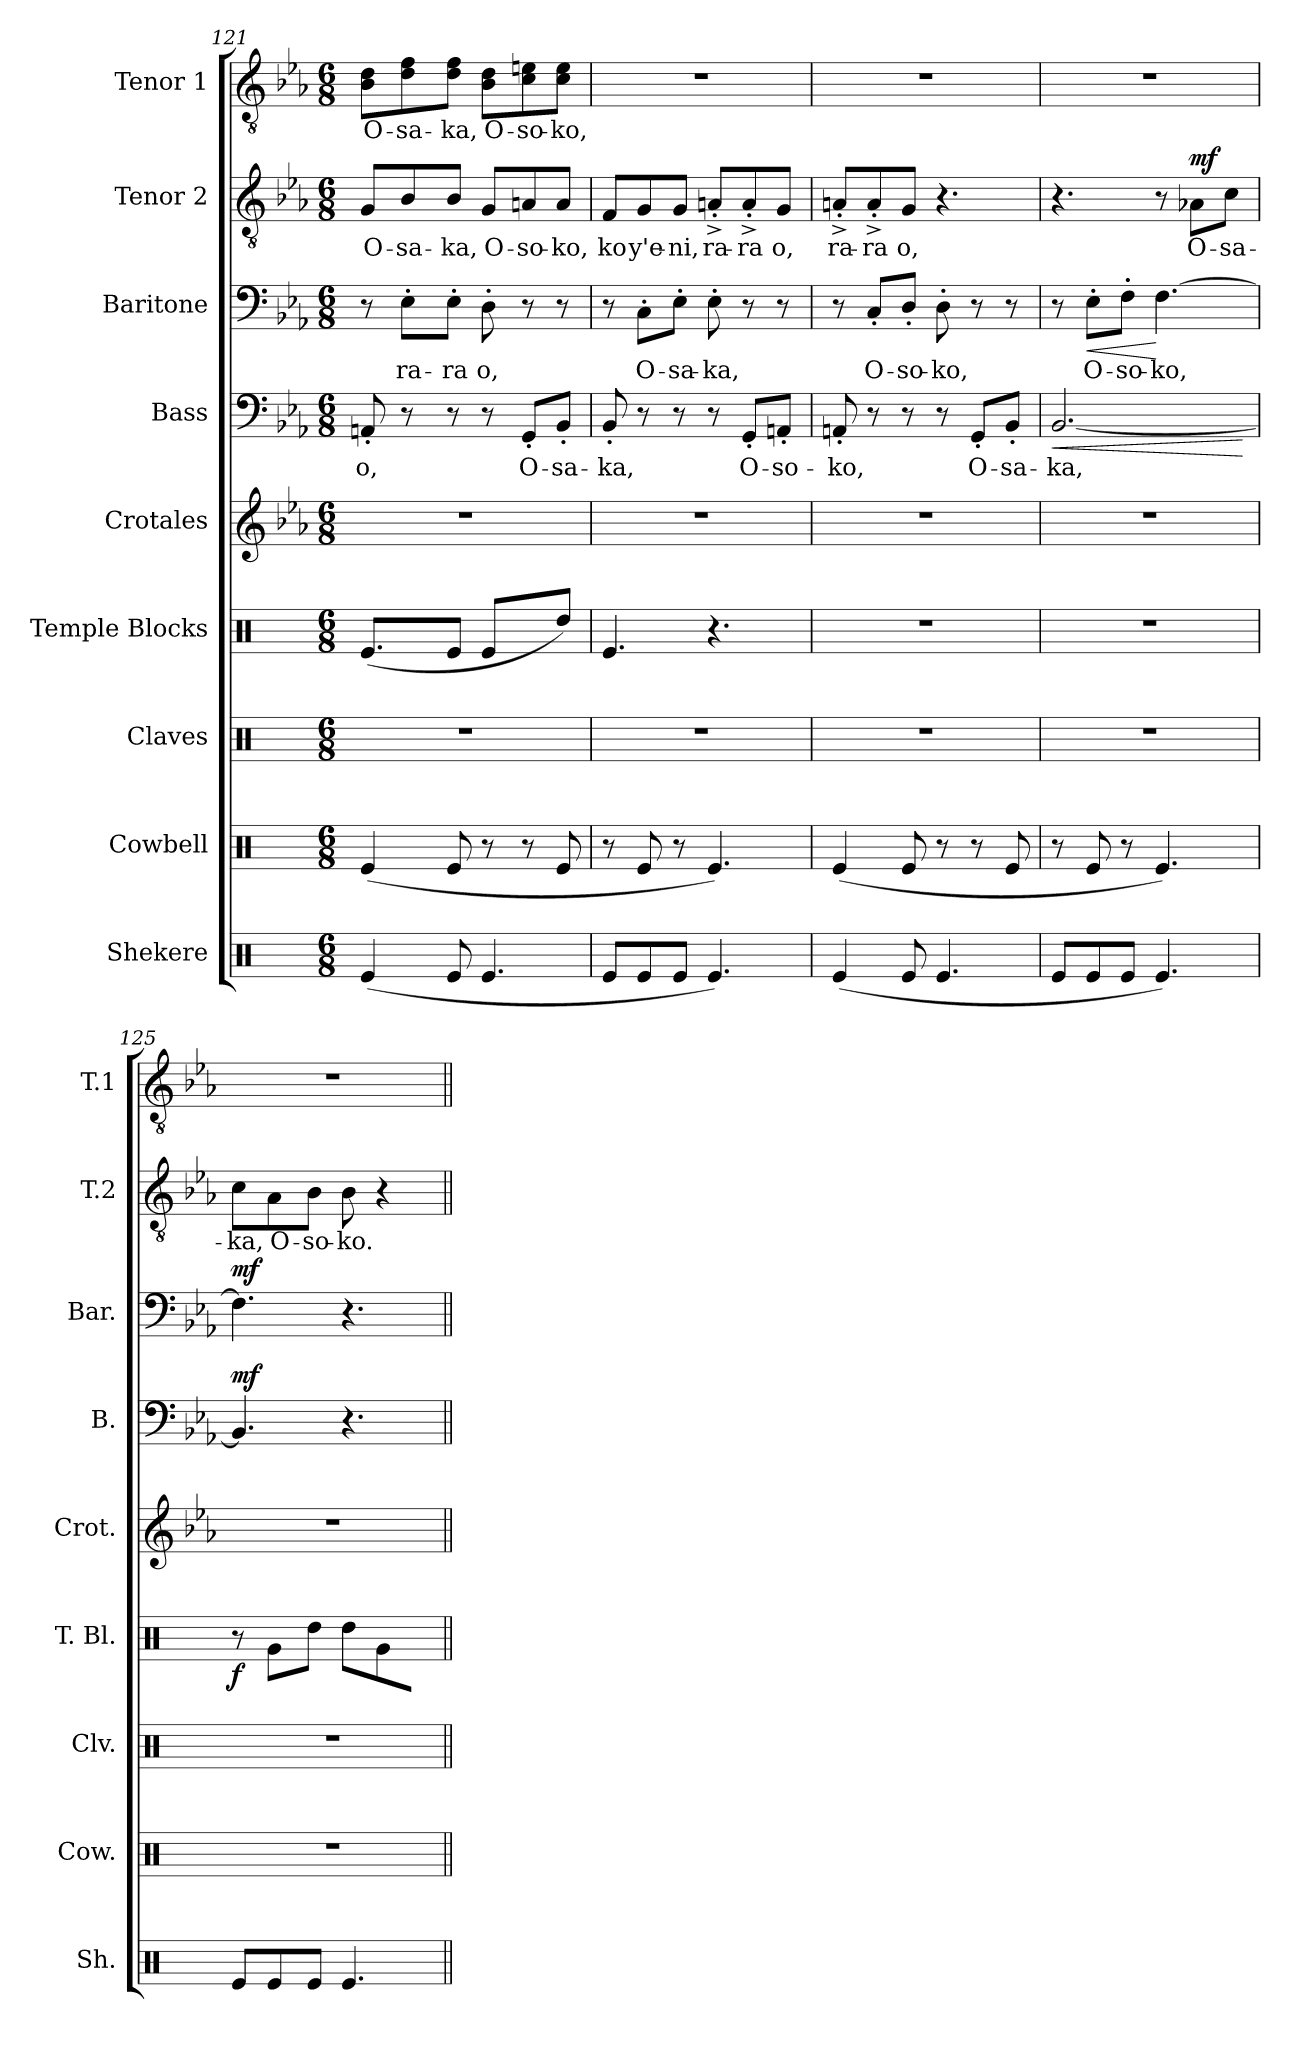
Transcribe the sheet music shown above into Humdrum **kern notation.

**kern	**kern	**kern	**kern	**dynam	**kern	**kern	**text	**dynam	**kern	**text	**dynam	**kern	**text	**dynam	**kern	**text
*part9	*part8	*part7	*part6	*part6	*part5	*part4	*part4	*part4	*part3	*part3	*part3	*part2	*part2	*part2	*part1	*part1
*staff9	*staff8	*staff7	*staff6	*staff6	*staff5	*staff4	*staff4	*staff4	*staff3	*staff3	*staff3	*staff2	*staff2	*staff2	*staff1	*staff1
*I"Shekere	*I"Cowbell	*I"Claves	*I"Temple Blocks	*	*I"Crotales	*I"Bass	*	*	*I"Baritone	*	*	*I"Tenor 2	*	*	*I"Tenor 1	*
*I'Sh.	*I'Cow.	*I'Clv.	*I'T. Bl.	*	*I'Crot.	*I'B.	*	*	*I'Bar.	*	*	*I'T.2	*	*	*I'T.1	*
*clefX	*clefX	*clefX	*clefX	*	*clefG2	*clefF4	*	*	*clefF4	*	*	*clefGv2	*	*	*clefGv2	*
*	*	*	*	*	*ITrd-14c-24	*	*	*	*	*	*	*ITrd7c12	*	*	*ITrd7c12	*
*k[]	*k[]	*k[]	*k[]	*	*k[b-e-a-]	*k[b-e-a-]	*	*	*k[b-e-a-]	*	*	*k[b-e-a-]	*	*	*k[b-e-a-]	*
*C:	*C:	*C:	*C:	*	*E-:	*E-:	*	*	*E-:	*	*	*E-:	*	*	*E-:	*
*M6/8	*M6/8	*M6/8	*M6/8	*	*M6/8	*M6/8	*	*	*M6/8	*	*	*M6/8	*	*	*M6/8	*
=121	=121	=121	=121	=121	=121	=121	=121	=121	=121	=121	=121	=121	=121	=121	=121	=121
!	!	!LO:N:vis=1	!	!	!LO:N:vis=1	!	!	!	!	!	!	!	!	!	!	!
!	!	!	!	!	!	!	!LO:LY:b:color=#000000	!	!	!	!	!	!	!	!	!
!	!	!	!	!	!	!	!	!	!	!	!	!	!LO:LY:b:color=#000000	!	!	!
!	!	!	!	!	!	!	!	!	!	!	!	!	!	!	!	!LO:LY:b:color=#000000
(4Rei/	(4Rei/	2.r	(8.Rei/L	.	2.r	8AAn'i/	o,	.	8r	.	.	8GGi/L	O-	.	8BB-i\ 8DiL	O-
!	!	!	!	!	!	!	!	!	!	!LO:LY:b:color=#000000	!	!	!	!	!	!
!	!	!	!	!	!	!	!	!	!	!	!	!	!LO:LY:b:color=#000000	!	!	!
!	!	!	!	!	!	!	!	!	!	!	!	!	!	!	!	!LO:LY:b:color=#000000
.	.	.	.	.	.	8r	.	.	8E-'i\L	ra-	.	8BB-i/	-sa-	.	8Di\ 8Fi	-sa-
.	.	.	16Ri/k	.	.	.	.	.	.	.	.	.	.	.	.	.
!	!	!	!	!	!	!	!	!	!	!LO:LY:b:color=#000000	!	!	!	!	!	!
!	!	!	!	!	!	!	!	!	!	!	!	!	!LO:LY:b:color=#000000	!	!	!
!	!	!	!	!	!	!	!	!	!	!	!	!	!	!	!	!LO:LY:b:color=#000000
8Rei/	8Rei/	.	8Rei/J	.	.	8r	.	.	8E-'i\J	-ra	.	8BB-i/J	-ka,	.	8Di\ 8FiJ	-ka,
!	!	!	!	!	!	!	!	!	!	!LO:LY:b:color=#000000	!	!	!	!	!	!
!	!	!	!	!	!	!	!	!	!	!	!	!	!LO:LY:b:color=#000000	!	!	!
!	!	!	!	!	!	!	!	!	!	!	!	!	!	!	!	!LO:LY:b:color=#000000
4.Rei/	8r	.	8Rei/L	.	.	8r	.	.	8D'i\	o,	.	8GGi/L	O-	.	8BB-i\ 8DiL	O-
!	!	!	!	!	!	!	!LO:LY:b:color=#000000	!	!	!	!	!	!	!	!	!
!	!	!	!	!	!	!	!	!	!	!	!	!	!LO:LY:b:color=#000000	!	!	!
!	!	!	!	!	!	!	!	!	!	!	!	!	!	!	!	!LO:LY:b:color=#000000
.	8r	.	8Ri/	.	.	8GG'i/L	O-	.	8r	.	.	8AAni/	-so-	.	8Ci\ 8Eni	-so-
!	!	!	!	!	!	!	!LO:LY:b:color=#000000	!	!	!	!	!	!	!	!	!
!	!	!	!	!	!	!	!	!	!	!	!	!	!LO:LY:b:color=#000000	!	!	!
!	!	!	!	!	!	!	!	!	!	!	!	!	!	!	!	!LO:LY:b:color=#000000
.	8Rei/	.	8Rddi/J)	.	.	8BB-'i/J	-sa-	.	8r	.	.	8AAi/J	-ko,	.	8Ci\ 8EiJ	-ko,
=122	=122	=122	=122	=122	=122	=122	=122	=122	=122	=122	=122	=122	=122	=122	=122	=122
!	!	!LO:N:vis=1	!	!	!LO:N:vis=1	!	!	!	!	!	!	!	!	!	!	!
!	!	!	!	!	!	!	!LO:LY:b:color=#000000	!	!	!	!	!	!	!	!	!
!	!	!	!	!	!	!	!	!	!	!	!	!	!LO:LY:b:color=#000000	!	!LO:N:vis=1	!
8Rei/L	8r	2.r	4.Rei/	.	2.r	8BB-'i/	-ka,	.	8r	.	.	8FFi/L	ko	.	2.r	.
!	!	!	!	!	!	!	!	!	!	!LO:LY:b:color=#000000	!	!	!	!	!	!
!	!	!	!	!	!	!	!	!	!	!	!	!	!LO:LY:b:color=#000000	!	!	!
8Rei/	8Rei/	.	.	.	.	8r	.	.	8C'i\L	O-	.	8GGi/	y'e-	.	.	.
!	!	!	!	!	!	!	!	!	!	!LO:LY:b:color=#000000	!	!	!	!	!	!
!	!	!	!	!	!	!	!	!	!	!	!	!	!LO:LY:b:color=#000000	!	!	!
8Rei/J	8r	.	.	.	.	8r	.	.	8E-'i\J	-sa-	.	8GGi/J	-ni,	.	.	.
!	!	!	!	!	!	!	!	!	!	!LO:LY:b:color=#000000	!	!	!	!	!	!
!	!	!	!	!	!	!	!	!	!	!	!	!	!LO:LY:b:color=#000000	!	!	!
4.Rei/)	4.Rei/)	.	4.r	.	.	8r	.	.	8E-'i\	-ka,	.	8AAn'^i/L	ra-	.	.	.
!	!	!	!	!	!	!	!LO:LY:b:color=#000000	!	!	!	!	!	!	!	!	!
!	!	!	!	!	!	!	!	!	!	!	!	!	!LO:LY:b:color=#000000	!	!	!
.	.	.	.	.	.	8GG'i/L	O-	.	8r	.	.	8AA'^i/	-ra	.	.	.
!	!	!	!	!	!	!	!LO:LY:b:color=#000000	!	!	!	!	!	!	!	!	!
!	!	!	!	!	!	!	!	!	!	!	!	!	!LO:LY:b:color=#000000	!	!	!
.	.	.	.	.	.	8AAn'i/J	-so-	.	8r	.	.	8GGi/J	o,	.	.	.
=123	=123	=123	=123	=123	=123	=123	=123	=123	=123	=123	=123	=123	=123	=123	=123	=123
!	!	!LO:N:vis=1	!LO:N:vis=1	!	!LO:N:vis=1	!	!	!	!	!	!	!	!	!	!	!
!	!	!	!	!	!	!	!LO:LY:b:color=#000000	!	!	!	!	!	!	!	!	!
!	!	!	!	!	!	!	!	!	!	!	!	!	!LO:LY:b:color=#000000	!	!LO:N:vis=1	!
(4Rei/	(4Rei/	2.r	2.r	.	2.r	8AAn'i/	-ko,	.	8r	.	.	8AAn'^i/L	ra-	.	2.r	.
!	!	!	!	!	!	!	!	!	!	!LO:LY:b:color=#000000	!	!	!	!	!	!
!	!	!	!	!	!	!	!	!	!	!	!	!	!LO:LY:b:color=#000000	!	!	!
.	.	.	.	.	.	8r	.	.	8C'i/L	O-	.	8AA'^i/	-ra	.	.	.
!	!	!	!	!	!	!	!	!	!	!LO:LY:b:color=#000000	!	!	!	!	!	!
!	!	!	!	!	!	!	!	!	!	!	!	!	!LO:LY:b:color=#000000	!	!	!
8Rei/	8Rei/	.	.	.	.	8r	.	.	8D'i/J	-so-	.	8GGi/J	o,	.	.	.
!	!	!	!	!	!	!	!	!	!	!LO:LY:b:color=#000000	!	!	!	!	!	!
4.Rei/	8r	.	.	.	.	8r	.	.	8D'i\	-ko,	.	4.r	.	.	.	.
!	!	!	!	!	!	!	!LO:LY:b:color=#000000	!	!	!	!	!	!	!	!	!
.	8r	.	.	.	.	8GG'i/L	O-	.	8r	.	.	.	.	.	.	.
!	!	!	!	!	!	!	!LO:LY:b:color=#000000	!	!	!	!	!	!	!	!	!
.	8Rei/	.	.	.	.	8BB-'i/J	-sa-	.	8r	.	.	.	.	.	.	.
=124	=124	=124	=124	=124	=124	=124	=124	=124	=124	=124	=124	=124	=124	=124	=124	=124
!	!	!LO:N:vis=1	!LO:N:vis=1	!	!LO:N:vis=1	!	!	!	!	!	!	!	!	!	!	!
!	!	!	!	!	!	!	!LO:LY:b:color=#000000	!LO:HP:b	!	!	!	!	!	!	!LO:N:vis=1	!
8Rei/L	8r	2.r	2.r	.	2.r	[2.BB-i/	-ka,	<	8r	.	.	4.r	.	.	2.r	.
!	!	!	!	!	!	!	!	!	!	!LO:LY:b:color=#000000	!LO:HP:b	!	!	!	!	!
8Rei/	8Rei/	.	.	.	.	.	.	.	8E-'i\L	O-	<	.	.	.	.	.
!	!	!	!	!	!	!	!	!	!	!LO:LY:b:color=#000000	!	!	!	!	!	!
8Rei/J	8r	.	.	.	.	.	.	.	8F'i\J	-so-	.	.	.	.	.	.
!	!	!	!	!	!	!	!	!	!	!LO:LY:b:color=#000000	!	!	!	!	!	!
4.Rei/)	4.Rei/)	.	.	.	.	.	.	.	[4.Fi\	-ko,	[	8r	.	.	.	.
!	!	!	!	!	!	!	!	!	!	!	!	!	!LO:LY:b:color=#000000	!	!	!
.	.	.	.	.	.	.	.	.	.	.	.	8AA-Xi\L	O-	mf	.	.
!	!	!	!	!	!	!	!	!	!	!	!	!	!LO:LY:b:color=#000000	!	!	!
.	.	.	.	.	.	.	.	.	.	.	.	8Ci\J	-sa-	.	.	.
.	.	.	.	.	.	.	.	[	.	.	.	.	.	.	.	.
=125	=125	=125	=125	=125	=125	=125	=125	=125	=125	=125	=125	=125	=125	=125	=125	=125
!	!LO:N:vis=1	!LO:N:vis=1	!	!	!LO:N:vis=1	!	!	!	!	!	!	!	!	!	!	!
!	!	!	!	!	!	!	!	!	!	!	!	!	!LO:LY:b:color=#000000	!	!LO:N:vis=1	!
8Rei/L	2.r	2.r	8r	f	2.r	4.BB-i/]	.	mf	4.Fi\]	.	mf	8Ci\L	-ka,	.	2.r	.
!	!	!	!	!	!	!	!	!	!	!	!	!	!LO:LY:b:color=#000000	!	!	!
8Rei/	.	.	8Rgi\L	.	.	.	.	.	.	.	.	8AA-i\	O-	.	.	.
!	!	!	!	!	!	!	!	!	!	!	!	!	!LO:LY:b:color=#000000	!	!	!
8Rei/J	.	.	8Rddi\J	.	.	.	.	.	.	.	.	8BB-i\J	-so-	.	.	.
!	!	!	!	!	!	!	!	!	!	!	!	!	!LO:LY:b:color=#000000	!	!	!
4.Rei/	.	.	8Rddi\L	.	.	4.r	.	.	4.r	.	.	8BB-i\	-ko.	.	.	.
.	.	.	8Rgi\	.	.	.	.	.	.	.	.	4r	.	.	.	.
.	.	.	8Ri\J	.	.	.	.	.	.	.	.	.	.	.	.	.
=||	=||	=||	=||	=||	=||	=||	=||	=||	=||	=||	=||	=||	=||	=||	=||	=||
*-	*-	*-	*-	*-	*-	*-	*-	*-	*-	*-	*-	*-	*-	*-	*-	*-
